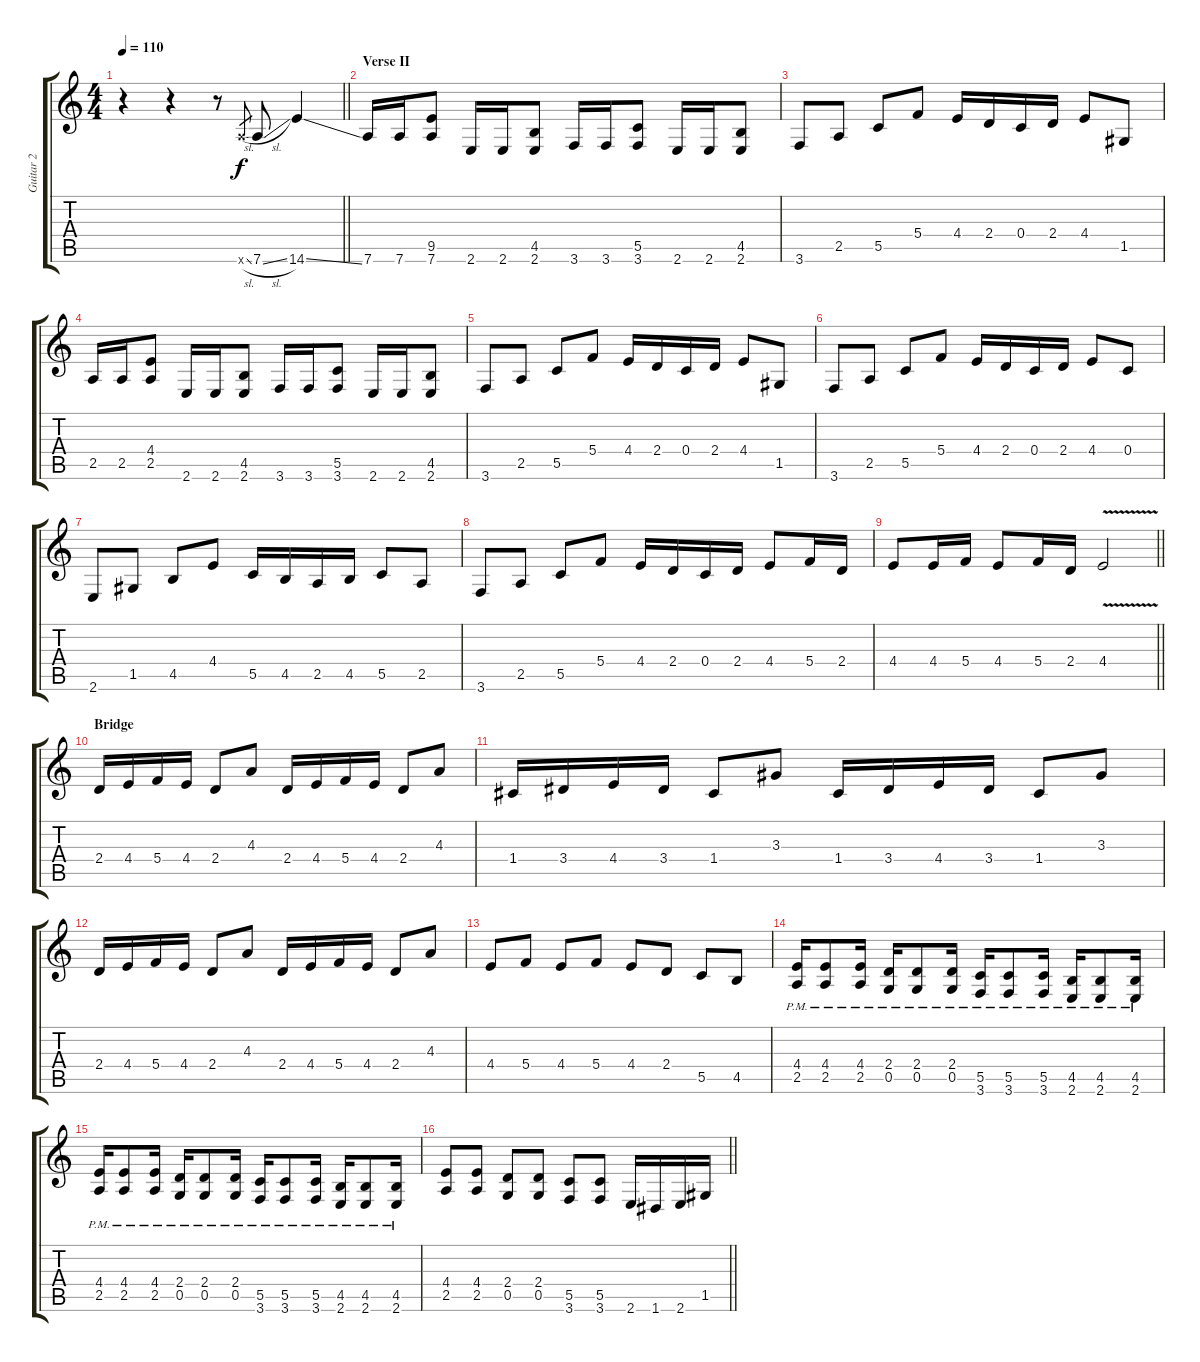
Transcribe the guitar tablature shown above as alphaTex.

\track ("Guitar 2" "Guitar 2") {instrument overdrivenguitar}
\staff {score tabs}
\tuning (D4 A3 F3 C3 G2 D2) {hide}
\ts (4 4)
\tempo 110
\clef g2
\barLineRight lightlight
\ks c
r.4{dy f} r.4 r.8 7.6{sl x}.8{gr} 7.6{sl}.8 14.6{ss}.4 |
\section ("" "Verse II")
7.6.16 7.6.16 (9.5 7.6).8 2.6.16 2.6.16 (4.5 2.6).8 3.6.16 3.6.16 (5.5 3.6).8 2.6.16 2.6.16 (4.5 2.6).8 |
3.6.8 2.5.8 5.5.8 5.4.8 4.4.16 2.4.16 0.4.16 2.4.16 4.4.8 1.5.8 |
2.5.16 2.5.16 (4.4 2.5).8 2.6.16 2.6.16 (4.5 2.6).8 3.6.16 3.6.16 (5.5 3.6).8 2.6.16 2.6.16 (4.5 2.6).8 |
3.6.8 2.5.8 5.5.8 5.4.8 4.4.16 2.4.16 0.4.16 2.4.16 4.4.8 1.5.8 |
3.6.8 2.5.8 5.5.8 5.4.8 4.4.16 2.4.16 0.4.16 2.4.16 4.4.8 0.4.8 |
2.6.8 1.5.8 4.5.8 4.4.8 5.5.16 4.5.16 2.5.16 4.5.16 5.5.8 2.5.8 |
3.6.8 2.5.8 5.5.8 5.4.8 4.4.16 2.4.16 0.4.16 2.4.16 4.4.8 5.4.16 2.4.16 |
\barLineRight lightlight
4.4.8 4.4.16 5.4.16 4.4.8 5.4.16 2.4.16 4.4{v}.2 |
\section ("" "Bridge")
2.4.16 4.4.16 5.4.16 4.4.16 2.4.8 4.3.8 2.4.16 4.4.16 5.4.16 4.4.16 2.4.8 4.3.8 |
1.4.16 3.4.16 4.4.16 3.4.16 1.4.8 3.3.8 1.4.16 3.4.16 4.4.16 3.4.16 1.4.8 3.3.8 |
2.4.16 4.4.16 5.4.16 4.4.16 2.4.8 4.3.8 2.4.16 4.4.16 5.4.16 4.4.16 2.4.8 4.3.8 |
4.4.8 5.4.8 4.4.8 5.4.8 4.4.8 2.4.8 5.5.8 4.5.8 |
(4.4{pm} 2.5{pm}).16 (4.4{pm} 2.5{pm}).8 (4.4{pm} 2.5{pm}).16 (2.4{pm} 0.5{pm}).16 (2.4{pm} 0.5{pm}).8 (2.4{pm} 0.5{pm}).16 (5.5{pm} 3.6{pm}).16 (5.5{pm} 3.6{pm}).8 (5.5{pm} 3.6{pm}).16 (4.5{pm} 2.6{pm}).16 (4.5{pm} 2.6{pm}).8 (4.5{pm} 2.6{pm}).16 |
(4.4{pm} 2.5{pm}).16 (4.4{pm} 2.5{pm}).8 (4.4{pm} 2.5{pm}).16 (2.4{pm} 0.5{pm}).16 (2.4{pm} 0.5{pm}).8 (2.4{pm} 0.5{pm}).16 (5.5{pm} 3.6{pm}).16 (5.5{pm} 3.6{pm}).8 (5.5{pm} 3.6{pm}).16 (4.5{pm} 2.6{pm}).16 (4.5{pm} 2.6{pm}).8 (4.5{pm} 2.6{pm}).16 |
\barLineRight lightlight
(4.4 2.5).8 (4.4 2.5).8 (2.4 0.5).8 (2.4 0.5).8 (5.5 3.6).8 (5.5 3.6).8 2.6.16 1.6.16 2.6.16 1.5.16
